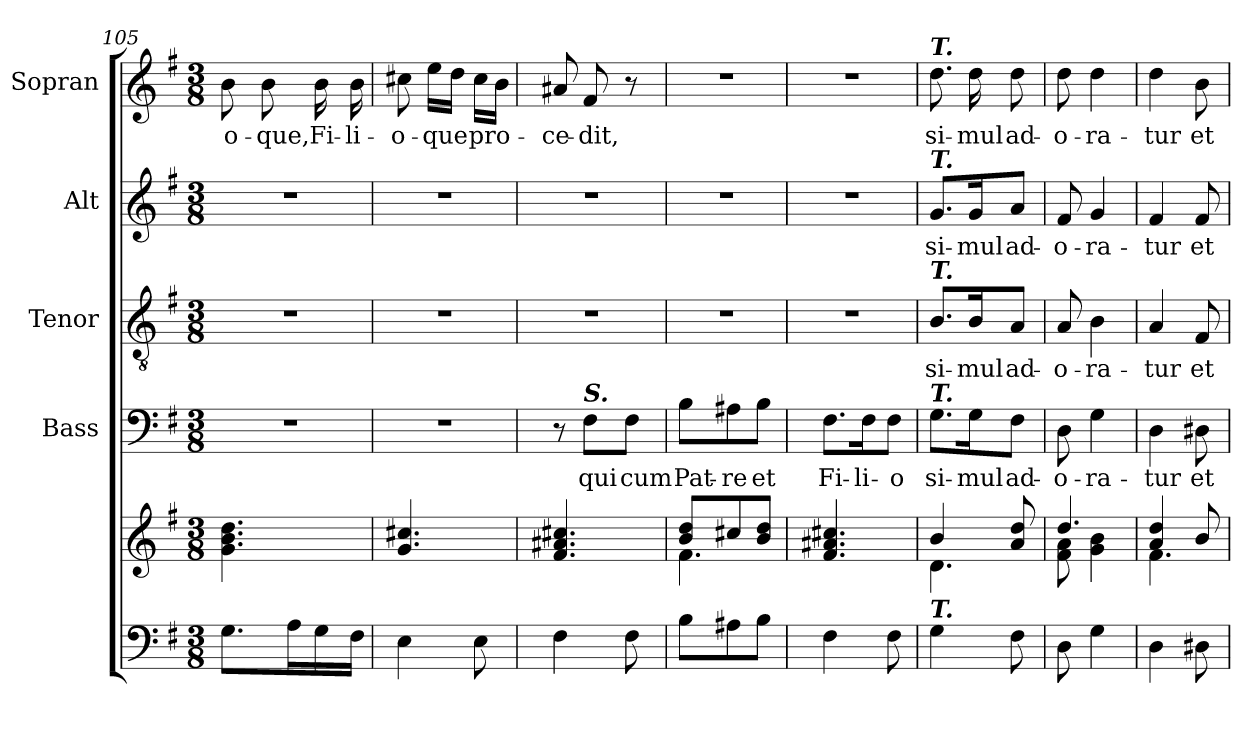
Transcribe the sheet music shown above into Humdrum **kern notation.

**kern	**kern	**kern	**text	**kern	**text	**kern	**text	**kern	**text
*part5	*part5	*part4	*part4	*part3	*part3	*part2	*part2	*part1	*part1
*staff6	*staff5	*staff4	*staff4	*staff3	*staff3	*staff2	*staff2	*staff1	*staff1
*	*	*I"Bass	*	*I"Tenor	*	*I"Alt	*	*I"Sopran	*
*	*	*I'B.	*	*I'T.	*	*I'A.	*	*I'S.	*
*clefF4	*clefG2	*clefF4	*	*clefGv2	*	*clefG2	*	*clefG2	*
*k[f#]	*k[f#]	*k[f#]	*	*k[f#]	*	*k[f#]	*	*k[f#]	*
*G:	*G:	*G:	*	*G:	*	*G:	*	*G:	*
*M3/8	*M3/8	*M3/8	*	*M3/8	*	*M3/8	*	*M3/8	*
=105	=105	=105	=105	=105	=105	=105	=105	=105	=105
!	!	!	!	!	!	!	!	!	!LO:LY:b
8.G\L	4.g\ 4.b\ 4.dd\	4.r	.	4.r	.	4.r	.	8b\	-o-
!	!	!	!	!	!	!	!	!	!LO:LY:b
.	.	.	.	.	.	.	.	8b\	-que,
16A\L	.	.	.	.	.	.	.	.	.
!	!	!	!	!	!	!	!	!	!LO:LY:b
16G\	.	.	.	.	.	.	.	16b\	Fi-
!	!	!	!	!	!	!	!	!	!LO:LY:b
16F#\JJ	.	.	.	.	.	.	.	16b\	-li-
=106	=106	=106	=106	=106	=106	=106	=106	=106	=106
!	!	!	!	!	!	!	!	!	!LO:LY:b
4E\	4.g/ 4.cc#X/	4.r	.	4.r	.	4.r	.	8cc#X\	-o-
!	!	!	!	!	!	!	!	!	!LO:LY:b
.	.	.	.	.	.	.	.	16ee\LL	-que
.	.	.	.	.	.	.	.	16dd\JJ	.
!	!	!	!	!	!	!	!	!	!LO:LY:b
8E\	.	.	.	.	.	.	.	16cc#\LL	pro-
.	.	.	.	.	.	.	.	16b\JJ	.
=107	=107	=107	=107	=107	=107	=107	=107	=107	=107
!	!	!	!	!	!	!	!	!	!LO:LY:b
4F#\	4.f#/ 4.a#X/ 4.cc#X/	8r	.	4.r	.	4.r	.	8a#X/	-ce-
!	!	!LO:TX:a:Bi:t=S.	!	!	!	!	!	!	!
!	!	!	!LO:LY:b	!	!	!	!	!	!LO:LY:b
.	.	8F#\L	qui	.	.	.	.	8f#/	-dit,
!	!	!	!LO:LY:b	!	!	!	!	!	!
8F#\	.	8F#\J	cum	.	.	.	.	8r	.
=108	=108	=108	=108	=108	=108	=108	=108	=108	=108
*	*^	*	*	*	*	*	*	*	*
!	!	!	!	!LO:LY:b	!	!	!	!	!	!
8B\L	8b/ 8dd/L	4.f#\	8B\L	Pat-	4.r	.	4.r	.	4.r	.
!	!	!	!	!LO:LY:b	!	!	!	!	!	!
8A#X\	8cc#X/	.	8A#X\	-re	.	.	.	.	.	.
!	!	!	!	!LO:LY:b	!	!	!	!	!	!
8B\J	8b/ 8dd/J	.	8B\J	et	.	.	.	.	.	.
*	*v	*v	*	*	*	*	*	*	*	*
=109	=109	=109	=109	=109	=109	=109	=109	=109	=109
!	!	!	!LO:LY:b	!	!	!	!	!	!
4F#\	4.f#/ 4.a#X/ 4.cc#X/	8.F#\L	Fi-	4.r	.	4.r	.	4.r	.
!	!	!	!LO:LY:b	!	!	!	!	!	!
.	.	16F#\K	-li-	.	.	.	.	.	.
!	!	!	!LO:LY:b	!	!	!	!	!	!
8F#\	.	8F#\J	-o	.	.	.	.	.	.
!!LO:PB:g=z
=110	=110	=110	=110	=110	=110	=110	=110	=110	=110
*	*^	*	*	*	*	*	*	*	*
!	!	!	!	!	!	!	!	!	!LO:TX:a:Bi:t=T.	!
!	!	!	!	!	!	!	!LO:TX:a:Bi:t=T.	!	!	!
!	!	!	!	!	!LO:TX:a:Bi:t=T.	!	!	!	!	!
!	!	!	!LO:TX:a:Bi:t=T.	!	!	!	!	!	!	!
!LO:TX:a:Bi:t=T.	!	!	!	!	!	!	!	!	!	!
!	!	!	!	!LO:LY:b	!	!LO:LY:b	!	!LO:LY:b	!	!LO:LY:b
4G\	4b/	4.d\	8.G\L	si-	8.B/L	si-	8.g/L	si-	8.dd\	si-
!	!	!	!	!LO:LY:b	!	!LO:LY:b	!	!LO:LY:b	!	!LO:LY:b
.	.	.	16G\K	-mul	16B/K	-mul	16g/K	-mul	16dd\	-mul
!	!	!	!	!LO:LY:b	!	!LO:LY:b	!	!LO:LY:b	!	!LO:LY:b
8F#\	8a/ 8dd/	.	8F#\J	ad-	8A/J	ad-	8a/J	ad-	8dd\	ad-
=111	=111	=111	=111	=111	=111	=111	=111	=111	=111	=111
!	!	!	!	!LO:LY:b	!	!LO:LY:b	!	!LO:LY:b	!	!LO:LY:b
8D\	4.dd/	8f#\ 8a\	8D\	-o-	8A/	-o-	8f#/	-o-	8dd\	-o-
!	!	!	!	!LO:LY:b	!	!LO:LY:b	!	!LO:LY:b	!	!LO:LY:b
4G\	.	4g\ 4b\	4G\	-ra-	4B\	-ra-	4g/	-ra-	4dd\	-ra-
=112	=112	=112	=112	=112	=112	=112	=112	=112	=112	=112
!	!	!	!	!LO:LY:b	!	!LO:LY:b	!	!LO:LY:b	!	!LO:LY:b
4D\	4a/ 4dd/	4.f#\	4D\	-tur	4A/	-tur	4f#/	-tur	4dd\	-tur
!	!	!	!	!LO:LY:b	!	!LO:LY:b	!	!LO:LY:b	!	!LO:LY:b
8D#X\	8b/	.	8D#X\	et	8F#/	et	8f#/	et	8b\	et
*	*v	*v	*	*	*	*	*	*	*	*
=	=	=	=	=	=	=	=	=	=
*-	*-	*-	*-	*-	*-	*-	*-	*-	*-
